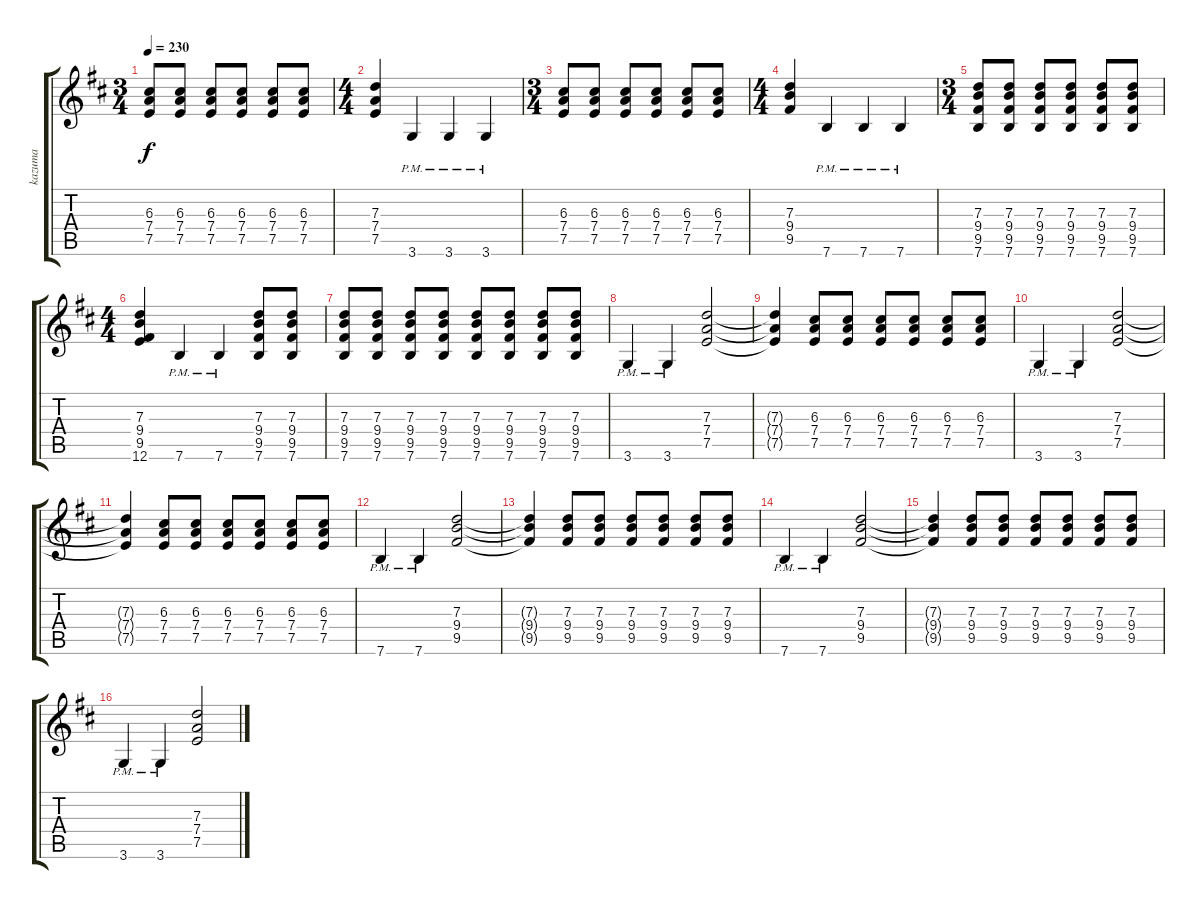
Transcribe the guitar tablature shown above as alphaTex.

\track ("kazuma" "kazuma") {instrument distortionguitar}
\staff {score tabs}
\tuning (E4 B3 G3 D3 A2 E2) {hide}
\ts (3 4)
\tempo 230
\clef g2
\ks d
(6.3 7.4 7.5).8{dy f} (6.3 7.4 7.5).8 (6.3 7.4 7.5).8 (6.3 7.4 7.5).8 (6.3 7.4 7.5).8 (6.3 7.4 7.5).8 |
\ts (4 4)
(7.3 7.4 7.5).4 3.6{pm}.4 3.6{pm}.4 3.6{pm}.4 |
\ts (3 4)
(6.3 7.4 7.5).8 (6.3 7.4 7.5).8 (6.3 7.4 7.5).8 (6.3 7.4 7.5).8 (6.3 7.4 7.5).8 (6.3 7.4 7.5).8 |
\ts (4 4)
(7.3 9.4 9.5).4 7.6{pm}.4 7.6{pm}.4 7.6{pm}.4 |
\ts (3 4)
(7.3 9.4 9.5 7.6).8 (7.3 9.4 9.5 7.6).8 (7.3 9.4 9.5 7.6).8 (7.3 9.4 9.5 7.6).8 (7.3 9.4 9.5 7.6).8 (7.3 9.4 9.5 7.6).8 |
\ts (4 4)
(7.3 9.4 9.5 12.6).4 7.6{pm}.4 7.6{pm}.4 (7.3 9.4 9.5 7.6).8 (7.3 9.4 9.5 7.6).8 |
(7.3 9.4 9.5 7.6).8 (7.3 9.4 9.5 7.6).8 (7.3 9.4 9.5 7.6).8 (7.3 9.4 9.5 7.6).8 (7.3 9.4 9.5 7.6).8 (7.3 9.4 9.5 7.6).8 (7.3 9.4 9.5 7.6).8 (7.3 9.4 9.5 7.6).8 |
3.6{pm}.4 3.6{pm}.4 (7.3 7.4 7.5).2 |
(7.3{t} 7.4{t} 7.5{t}).4 (6.3 7.4 7.5).8 (6.3 7.4 7.5).8 (6.3 7.4 7.5).8 (6.3 7.4 7.5).8 (6.3 7.4 7.5).8 (6.3 7.4 7.5).8 |
3.6{pm}.4 3.6{pm}.4 (7.3 7.4 7.5).2 |
(7.3{t} 7.4{t} 7.5{t}).4 (6.3 7.4 7.5).8 (6.3 7.4 7.5).8 (6.3 7.4 7.5).8 (6.3 7.4 7.5).8 (6.3 7.4 7.5).8 (6.3 7.4 7.5).8 |
7.6{pm}.4 7.6{pm}.4 (7.3 9.4 9.5).2 |
(7.3{t} 9.4{t} 9.5{t}).4 (7.3 9.4 9.5).8 (7.3 9.4 9.5).8 (7.3 9.4 9.5).8 (7.3 9.4 9.5).8 (7.3 9.4 9.5).8 (7.3 9.4 9.5).8 |
7.6{pm}.4 7.6{pm}.4 (7.3 9.4 9.5).2 |
(7.3{t} 9.4{t} 9.5{t}).4 (7.3 9.4 9.5).8 (7.3 9.4 9.5).8 (7.3 9.4 9.5).8 (7.3 9.4 9.5).8 (7.3 9.4 9.5).8 (7.3 9.4 9.5).8 |
3.6{pm}.4 3.6{pm}.4 (7.3 7.4 7.5).2
